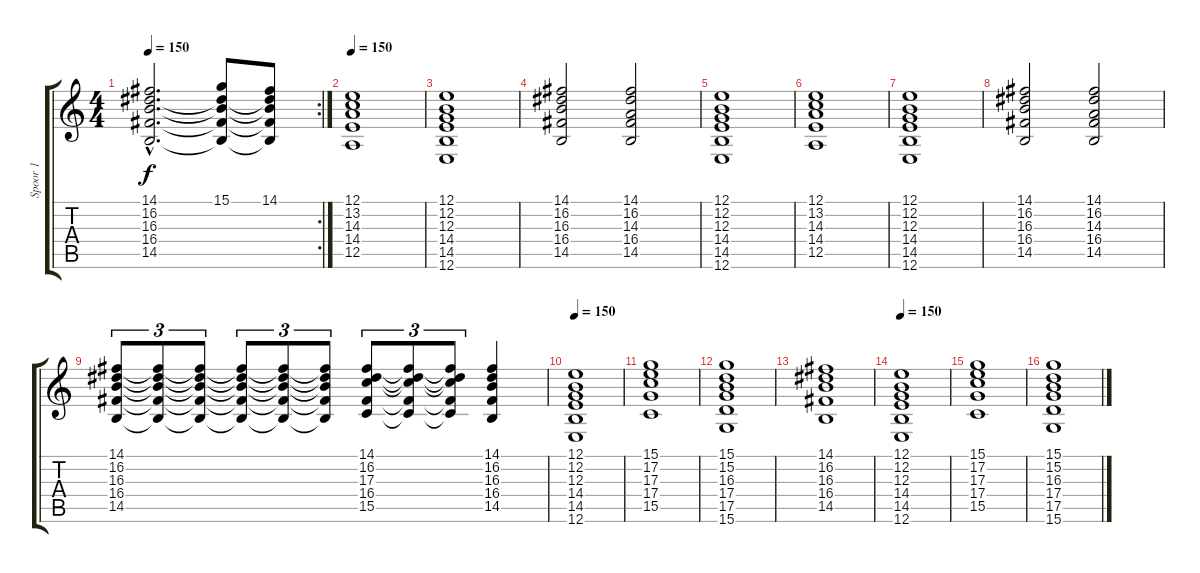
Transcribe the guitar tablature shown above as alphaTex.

\track ("Spoor 1" "Spoor 1") {instrument stringensemble1}
\staff {score tabs}
\tuning (E4 B3 G3 D3 A2 E2) {hide}
\rc 2
\ts (4 4)
\tempo 150
\clef g2
\ks c
(14.1{hac} 16.2{hac} 16.3{hac} 16.4{hac} 14.5{hac}).2{d dy f} (15.1 16.2{t} 16.3{t} 16.4{t} 14.5{t}).8 (14.1 16.2{t} 16.3{t} 16.4{t} 14.5{t}).8 |
\tempo 150
(12.1 13.2 14.3 14.4 12.5).1 |
(12.1 12.2 12.3 14.4 14.5 12.6).1 |
(14.1 16.2 16.3 16.4 14.5).2 (14.1 16.2 14.3 16.4 14.5).2 |
(12.1 12.2 12.3 14.4 14.5 12.6).1 |
(12.1 13.2 14.3 14.4 12.5).1 |
(12.1 12.2 12.3 14.4 14.5 12.6).1 |
(14.1 16.2 16.3 16.4 14.5).2 (14.1 16.2 14.3 16.4 14.5).2 |
(14.1 16.2 16.3 16.4 14.5).8{tu (3 2)} (14.1{t} 16.2{t} 16.3{t} 16.4{t} 14.5{t}).8{tu (3 2)} (14.1{t} 16.2{t} 16.3{t} 16.4{t} 14.5{t}).8{tu (3 2)} (14.1{t} 16.2{t} 16.3{t} 16.4{t} 14.5{t}).8{tu (3 2)} (14.1{t} 16.2{t} 16.3{t} 16.4{t} 14.5{t}).8{tu (3 2)} (14.1{t} 16.2{t} 16.3{t} 16.4{t} 14.5{t}).8{tu (3 2)} (14.1 16.2 17.3 16.4 15.5).8{tu (3 2)} (14.1{t} 16.2{t} 17.3{t} 16.4{t} 15.5{t}).8{tu (3 2)} (14.1{t} 16.2{t} 17.3{t} 16.4{t} 15.5{t}).8{tu (3 2)} (14.1 16.2 16.3 16.4 14.5).4 |
\tempo 150
(12.1 12.2 12.3 14.4 14.5 12.6).1 |
(15.1 17.2 17.3 17.4 15.5).1 |
(15.1 15.2 16.3 17.4 17.5 15.6).1 |
(14.1 16.2 16.3 16.4 14.5).1 |
\tempo 150
(12.1 12.2 12.3 14.4 14.5 12.6).1 |
(15.1 17.2 17.3 17.4 15.5).1 |
(15.1 15.2 16.3 17.4 17.5 15.6).1
